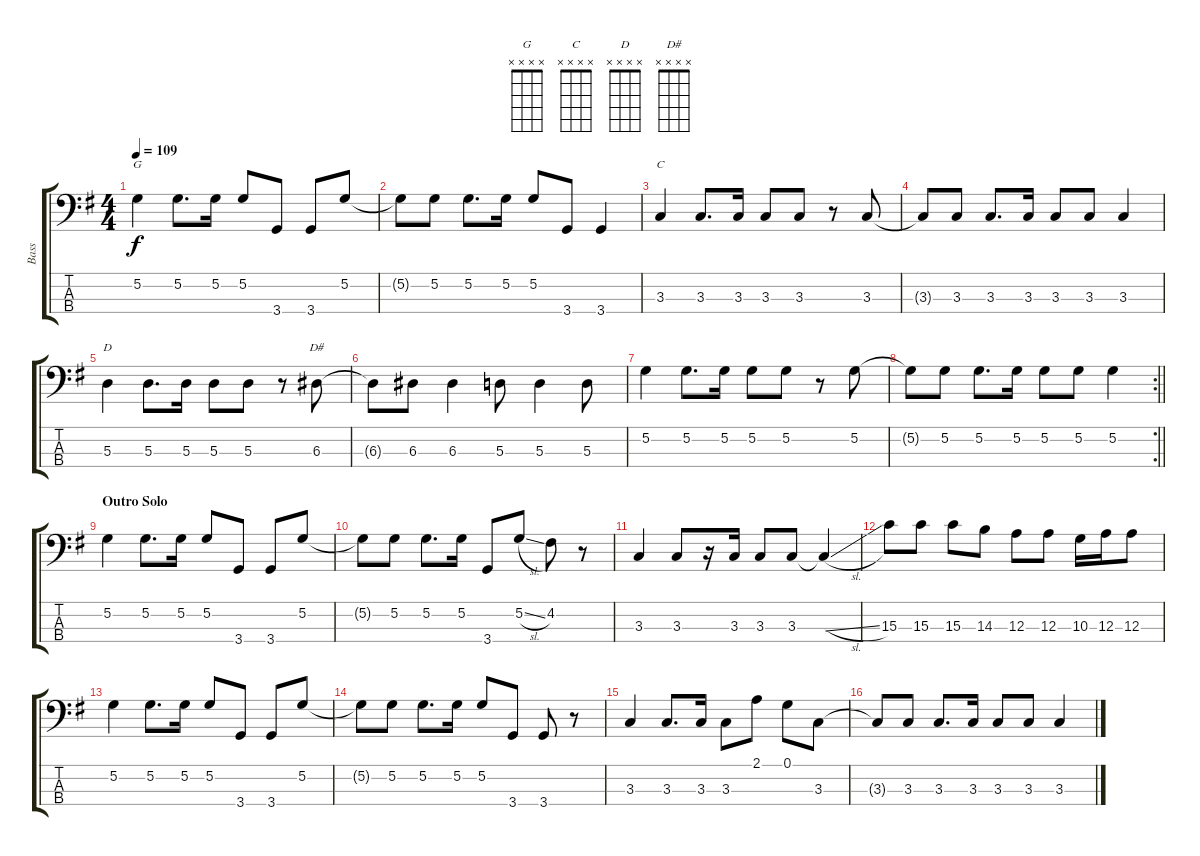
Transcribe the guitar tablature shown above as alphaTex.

\track ("Bass" "Bass") {instrument electricbassfinger}
\staff {score tabs}
\tuning (G2 D2 A1 E1) {hide}
\chord ("G" x x x x)
\chord ("C" x x x x)
\chord ("D" x x x x)
\chord ("D#" x x x x)
\ts (4 4)
\tempo 109
\clef f4
\ks g
5.2.4{ch "G" dy f} 5.2.8{d} 5.2.16 5.2.8 3.4.8 3.4.8 5.2.8 |
5.2{t}.8 5.2.8 5.2.8{d} 5.2.16 5.2.8 3.4.8 3.4.4 |
3.3.4{ch "C"} 3.3.8{d} 3.3.16 3.3.8 3.3.8 r.8 3.3.8 |
3.3{t}.8 3.3.8 3.3.8{d} 3.3.16 3.3.8 3.3.8 3.3.4 |
5.3.4{ch "D"} 5.3.8{d} 5.3.16 5.3.8 5.3.8 r.8 6.3.8{ch "D#"} |
6.3{t}.8 6.3.8 6.3.4 5.3.8 5.3.4 5.3.8 |
5.2.4 5.2.8{d} 5.2.16 5.2.8 5.2.8 r.8 5.2.8 |
\rc 2
\barLineRight lightlight
5.2{t}.8 5.2.8 5.2.8{d} 5.2.16 5.2.8 5.2.8 5.2.4 |
\section ("" "Outro Solo")
5.2.4 5.2.8{d} 5.2.16 5.2.8 3.4.8 3.4.8 5.2.8 |
5.2{t}.8 5.2.8 5.2.8{d} 5.2.16 3.4.8 5.2{sl}.8 4.2.8 r.8 |
3.3.4 3.3.8 r.16 3.3.16 3.3.8 3.3.8 3.3{sl t}.4 |
15.3.8 15.3.8 15.3.8 14.3.8 12.3.8 12.3.8 10.3.16 12.3.16 12.3.8 |
5.2.4 5.2.8{d} 5.2.16 5.2.8 3.4.8 3.4.8 5.2.8 |
5.2{t}.8 5.2.8 5.2.8{d} 5.2.16 5.2.8 3.4.8 3.4.8 r.8 |
3.3.4 3.3.8{d} 3.3.16 3.3.8 2.1.8 0.1.8 3.3.8 |
3.3{t}.8 3.3.8 3.3.8{d} 3.3.16 3.3.8 3.3.8 3.3.4
